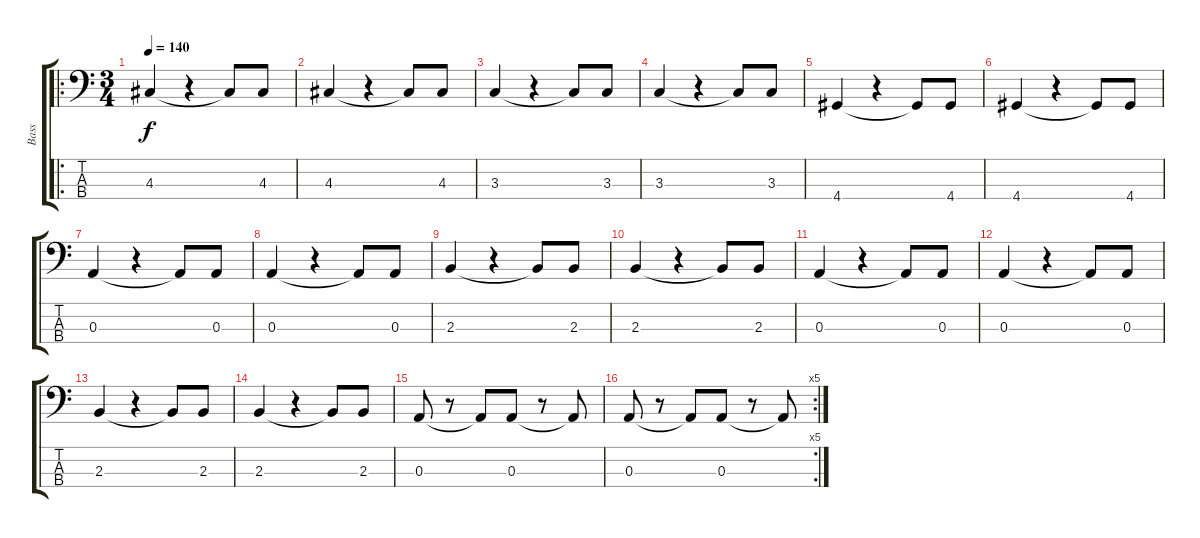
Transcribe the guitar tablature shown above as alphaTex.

\track ("Bass" "Bass") {instrument electricbassfinger}
\staff {score tabs}
\tuning (G2 D2 A1 E1) {hide}
\ro
\ts (3 4)
\tempo 140
\clef f4
\ks c
4.3.4{dy f instrument electricbassfinger} r.4 4.3{t}.8 4.3.8 |
4.3.4 r.4 4.3{t}.8 4.3.8 |
3.3.4 r.4 3.3{t}.8 3.3.8 |
3.3.4 r.4 3.3{t}.8 3.3.8 |
4.4.4 r.4 4.4{t}.8 4.4.8 |
4.4.4 r.4 4.4{t}.8 4.4.8 |
0.3.4 r.4 0.3{t}.8 0.3.8 |
0.3.4 r.4 0.3{t}.8 0.3.8 |
2.3.4 r.4 2.3{t}.8 2.3.8 |
2.3.4 r.4 2.3{t}.8 2.3.8 |
0.3.4 r.4 0.3{t}.8 0.3.8 |
0.3.4 r.4 0.3{t}.8 0.3.8 |
2.3.4 r.4 2.3{t}.8 2.3.8 |
2.3.4 r.4 2.3{t}.8 2.3.8 |
0.3.8 r.8 0.3{t}.8 0.3.8 r.8 0.3{t}.8 |
\rc 5
0.3.8 r.8 0.3{t}.8 0.3.8 r.8 0.3{t}.8
